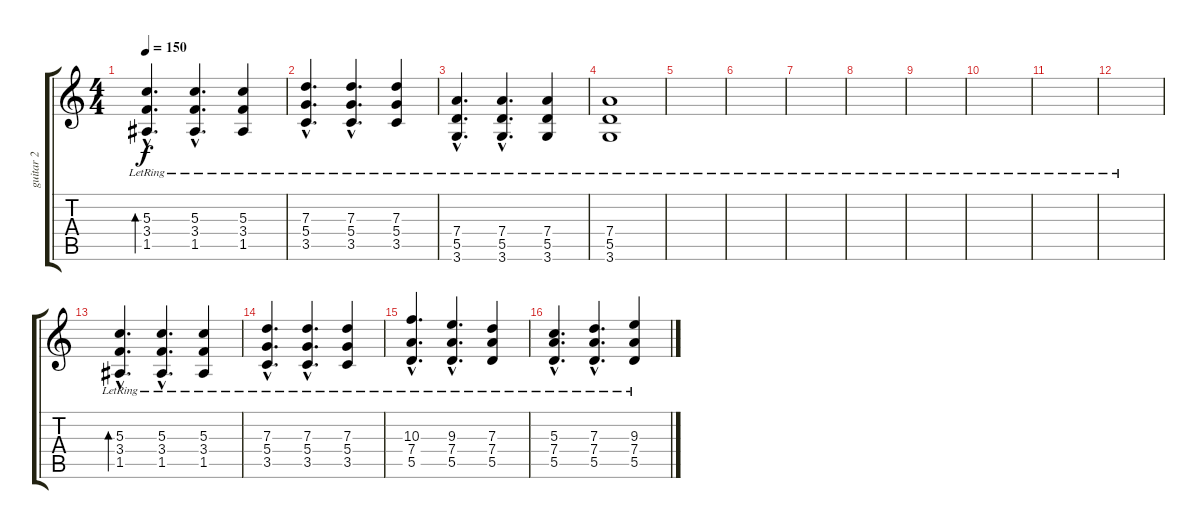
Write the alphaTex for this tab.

\track ("guitar 2" "guitar 2") {instrument acousticguitarnylon}
\staff {score tabs}
\tuning (E4 B3 G3 D3 A2 E2) {hide}
\ts (4 4)
\tempo 150
\clef g2
\ks c
(5.3{hac lr} 3.4{hac lr} 1.5{hac lr}).4{d bd 60 dy f} (5.3{hac lr} 3.4{hac lr} 1.5{hac lr}).4{d} (5.3{lr} 3.4{lr} 1.5{lr}).4 |
(7.3{hac lr} 5.4{hac lr} 3.5{hac lr}).4{d} (7.3{hac lr} 5.4{hac lr} 3.5{hac lr}).4{d} (7.3{lr} 5.4{lr} 3.5{lr}).4 |
(7.4{hac lr} 5.5{hac lr} 3.6{hac lr}).4{d} (7.4{hac lr} 5.5{hac lr} 3.6{hac lr}).4{d} (7.4{lr} 5.5{lr} 3.6{lr}).4 |
(7.4{lr} 5.5{lr} 3.6{lr}).1 |
|
|
|
|
|
|
|
|
(5.3{hac lr} 3.4{hac lr} 1.5{hac lr}).4{d bd 60} (5.3{hac lr} 3.4{hac lr} 1.5{hac lr}).4{d} (5.3{lr} 3.4{lr} 1.5{lr}).4 |
(7.3{hac lr} 5.4{hac lr} 3.5{hac lr}).4{d} (7.3{hac lr} 5.4{hac lr} 3.5{hac lr}).4{d} (7.3{lr} 5.4{lr} 3.5{lr}).4 |
(10.3{hac lr} 7.4{hac lr} 5.5{hac lr}).4{d} (9.3{hac lr} 7.4{hac lr} 5.5{hac lr}).4{d} (7.3{lr} 7.4{lr} 5.5{lr}).4 |
(5.3{hac lr} 7.4{hac lr} 5.5{hac lr}).4{d} (7.3{hac lr} 7.4{hac lr} 5.5{hac lr}).4{d} (9.3{lr} 7.4{lr} 5.5{lr}).4
